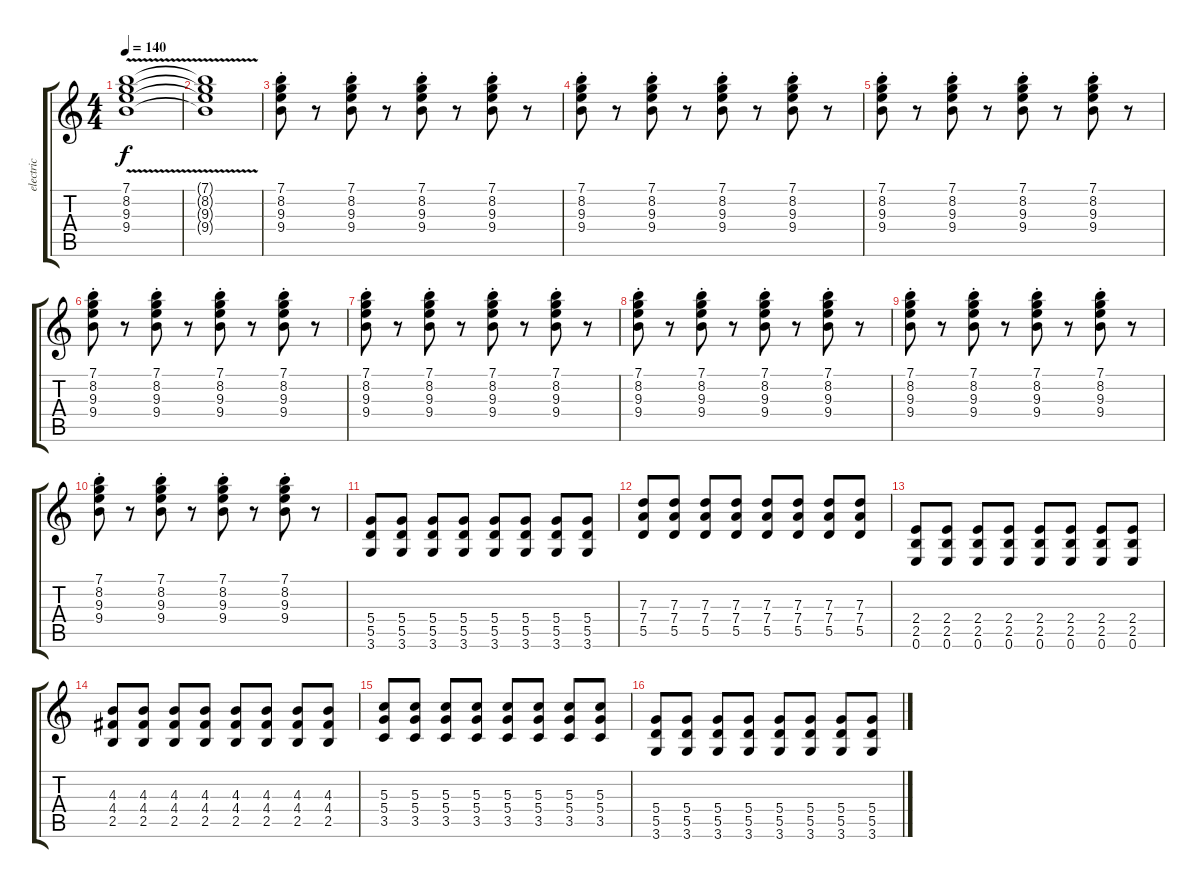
\track ("electric " "electric ") {instrument electricguitarclean}
\staff {score tabs}
\tuning (E4 B3 G3 D3 A2 E2) {hide}
\ts (4 4)
\tempo 140
\clef g2
\ks c
(7.1{v} 8.2 9.3 9.4).1{dy f} |
(7.1{t} 8.2{t} 9.3{t} 9.4{v t}).1 |
(7.1 8.2 9.3 9.4{st}).8 r.8 (7.1 8.2 9.3 9.4{st}).8 r.8 (7.1{st} 8.2 9.3 9.4).8 r.8 (7.1 8.2 9.3 9.4{st}).8 r.8 |
(7.1 8.2 9.3 9.4{st}).8 r.8 (7.1 8.2 9.3 9.4{st}).8 r.8 (7.1{st} 8.2 9.3 9.4).8 r.8 (7.1 8.2 9.3 9.4{st}).8 r.8 |
(7.1 8.2 9.3 9.4{st}).8 r.8 (7.1 8.2 9.3 9.4{st}).8 r.8 (7.1{st} 8.2 9.3 9.4).8 r.8 (7.1 8.2 9.3 9.4{st}).8 r.8 |
(7.1 8.2 9.3 9.4{st}).8 r.8 (7.1 8.2 9.3 9.4{st}).8 r.8 (7.1{st} 8.2 9.3 9.4).8 r.8 (7.1 8.2 9.3 9.4{st}).8 r.8 |
(7.1 8.2 9.3 9.4{st}).8 r.8 (7.1 8.2 9.3 9.4{st}).8 r.8 (7.1{st} 8.2 9.3 9.4).8 r.8 (7.1 8.2 9.3 9.4{st}).8 r.8 |
(7.1 8.2 9.3 9.4{st}).8 r.8 (7.1 8.2 9.3 9.4{st}).8 r.8 (7.1{st} 8.2 9.3 9.4).8 r.8 (7.1 8.2 9.3 9.4{st}).8 r.8 |
(7.1 8.2 9.3 9.4{st}).8 r.8 (7.1 8.2 9.3 9.4{st}).8 r.8 (7.1{st} 8.2 9.3 9.4).8 r.8 (7.1 8.2 9.3 9.4{st}).8 r.8 |
(7.1 8.2 9.3 9.4{st}).8 r.8 (7.1 8.2 9.3 9.4{st}).8 r.8 (7.1{st} 8.2 9.3 9.4).8 r.8 (7.1 8.2 9.3 9.4{st}).8 r.8 |
(5.4 5.5 3.6).8 (5.4 5.5 3.6).8 (5.4 5.5 3.6).8 (5.4 5.5 3.6).8 (5.4 5.5 3.6).8 (5.4 5.5 3.6).8 (5.4 5.5 3.6).8 (5.4 5.5 3.6).8 |
(7.3 7.4 5.5).8 (7.3 7.4 5.5).8 (7.3 7.4 5.5).8 (7.3 7.4 5.5).8 (7.3 7.4 5.5).8 (7.3 7.4 5.5).8 (7.3 7.4 5.5).8 (7.3 7.4 5.5).8 |
(2.4 2.5 0.6).8 (2.4 2.5 0.6).8 (2.4 2.5 0.6).8 (2.4 2.5 0.6).8 (2.4 2.5 0.6).8 (2.4 2.5 0.6).8 (2.4 2.5 0.6).8 (2.4 2.5 0.6).8 |
(4.3 4.4 2.5).8 (4.3 4.4 2.5).8 (4.3 4.4 2.5).8 (4.3 4.4 2.5).8 (4.3 4.4 2.5).8 (4.3 4.4 2.5).8 (4.3 4.4 2.5).8 (4.3 4.4 2.5).8 |
(5.3 5.4 3.5).8 (5.3 5.4 3.5).8 (5.3 5.4 3.5).8 (5.3 5.4 3.5).8 (5.3 5.4 3.5).8 (5.3 5.4 3.5).8 (5.3 5.4 3.5).8 (5.3 5.4 3.5).8 |
(5.4 5.5 3.6).8 (5.4 5.5 3.6).8 (5.4 5.5 3.6).8 (5.4 5.5 3.6).8 (5.4 5.5 3.6).8 (5.4 5.5 3.6).8 (5.4 5.5 3.6).8 (5.4 5.5 3.6).8
